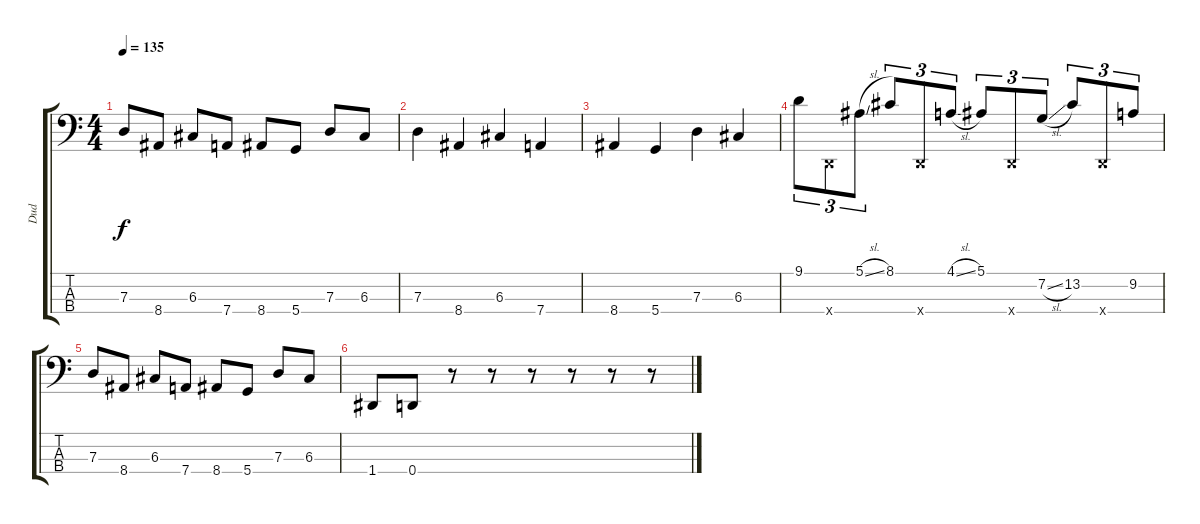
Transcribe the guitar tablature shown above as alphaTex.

\track ("Dud" "Dud") {instrument electricbassfinger}
\staff {score tabs}
\tuning (F2 C2 G1 D1) {hide}
\ts (4 4)
\tempo 135
\clef f4
\ks c
7.3.8{dy f} 8.4.8 6.3.8 7.4.8 8.4.8 5.4.8 7.3.8 6.3.8 |
7.3.4 8.4.4 6.3.4 7.4.4 |
8.4.4 5.4.4 7.3.4 6.3.4 |
9.1.8{tu (3 2)} 0.4{x}.8{tu (3 2)} 5.1{sl}.8{tu (3 2)} 8.1.8{tu (3 2)} 0.4{x}.8{tu (3 2)} 4.1{sl}.8{tu (3 2)} 5.1.8{tu (3 2)} 0.4{x}.8{tu (3 2)} 7.2{sl}.8{tu (3 2)} 13.2.8{tu (3 2)} 0.4{x}.8{tu (3 2)} 9.2.8{tu (3 2)} |
7.3.8 8.4.8 6.3.8 7.4.8 8.4.8 5.4.8 7.3.8 6.3.8 |
1.4.8 0.4.8 r.8 r.8 r.8 r.8 r.8 r.8
